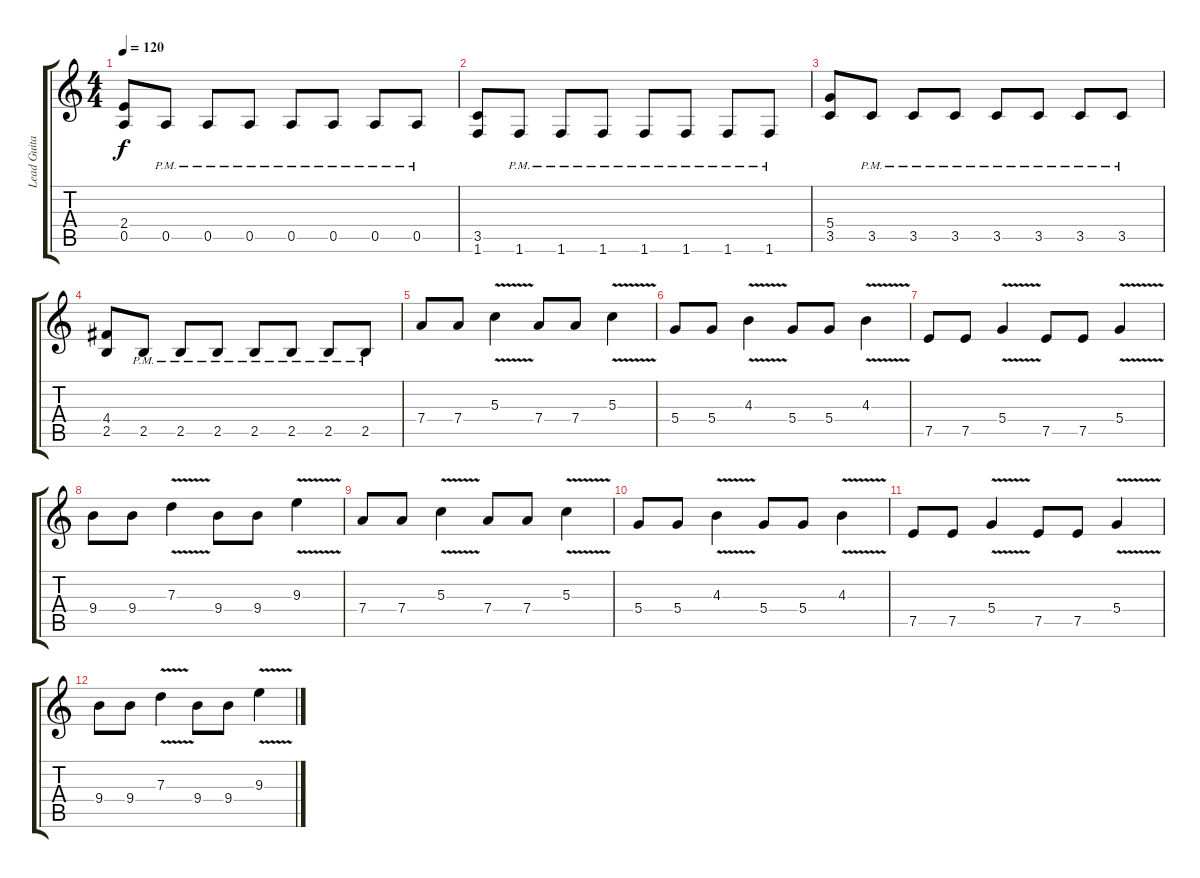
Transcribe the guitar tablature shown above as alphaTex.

\track ("Lead Guitar" "Lead Guita") {instrument distortionguitar}
\staff {score tabs}
\tuning (E4 B3 G3 D3 A2 E2) {hide}
\ts (4 4)
\tempo 120
\clef g2
\ks c
(2.4 0.5).8{dy f} 0.5{pm}.8 0.5{pm}.8 0.5{pm}.8 0.5{pm}.8 0.5{pm}.8 0.5{pm}.8 0.5{pm}.8 |
(3.5 1.6).8 1.6{pm}.8 1.6{pm}.8 1.6{pm}.8 1.6{pm}.8 1.6{pm}.8 1.6{pm}.8 1.6{pm}.8 |
(5.4 3.5).8 3.5{pm}.8 3.5{pm}.8 3.5{pm}.8 3.5{pm}.8 3.5{pm}.8 3.5{pm}.8 3.5{pm}.8 |
(4.4 2.5).8 2.5{pm}.8 2.5{pm}.8 2.5{pm}.8 2.5{pm}.8 2.5{pm}.8 2.5{pm}.8 2.5{pm}.8 |
7.4.8 7.4.8 5.3{v}.4 7.4.8 7.4.8 5.3{v}.4 |
5.4.8 5.4.8 4.3{v}.4 5.4.8 5.4.8 4.3{v}.4 |
7.5.8 7.5.8 5.4{v}.4 7.5.8 7.5.8 5.4{v}.4 |
9.4.8 9.4.8 7.3{v}.4 9.4.8 9.4.8 9.3{v}.4 |
7.4.8 7.4.8 5.3{v}.4 7.4.8 7.4.8 5.3{v}.4 |
5.4.8 5.4.8 4.3{v}.4 5.4.8 5.4.8 4.3{v}.4 |
7.5.8 7.5.8 5.4{v}.4 7.5.8 7.5.8 5.4{v}.4 |
9.4.8 9.4.8 7.3{v}.4 9.4.8 9.4.8 9.3{v}.4
